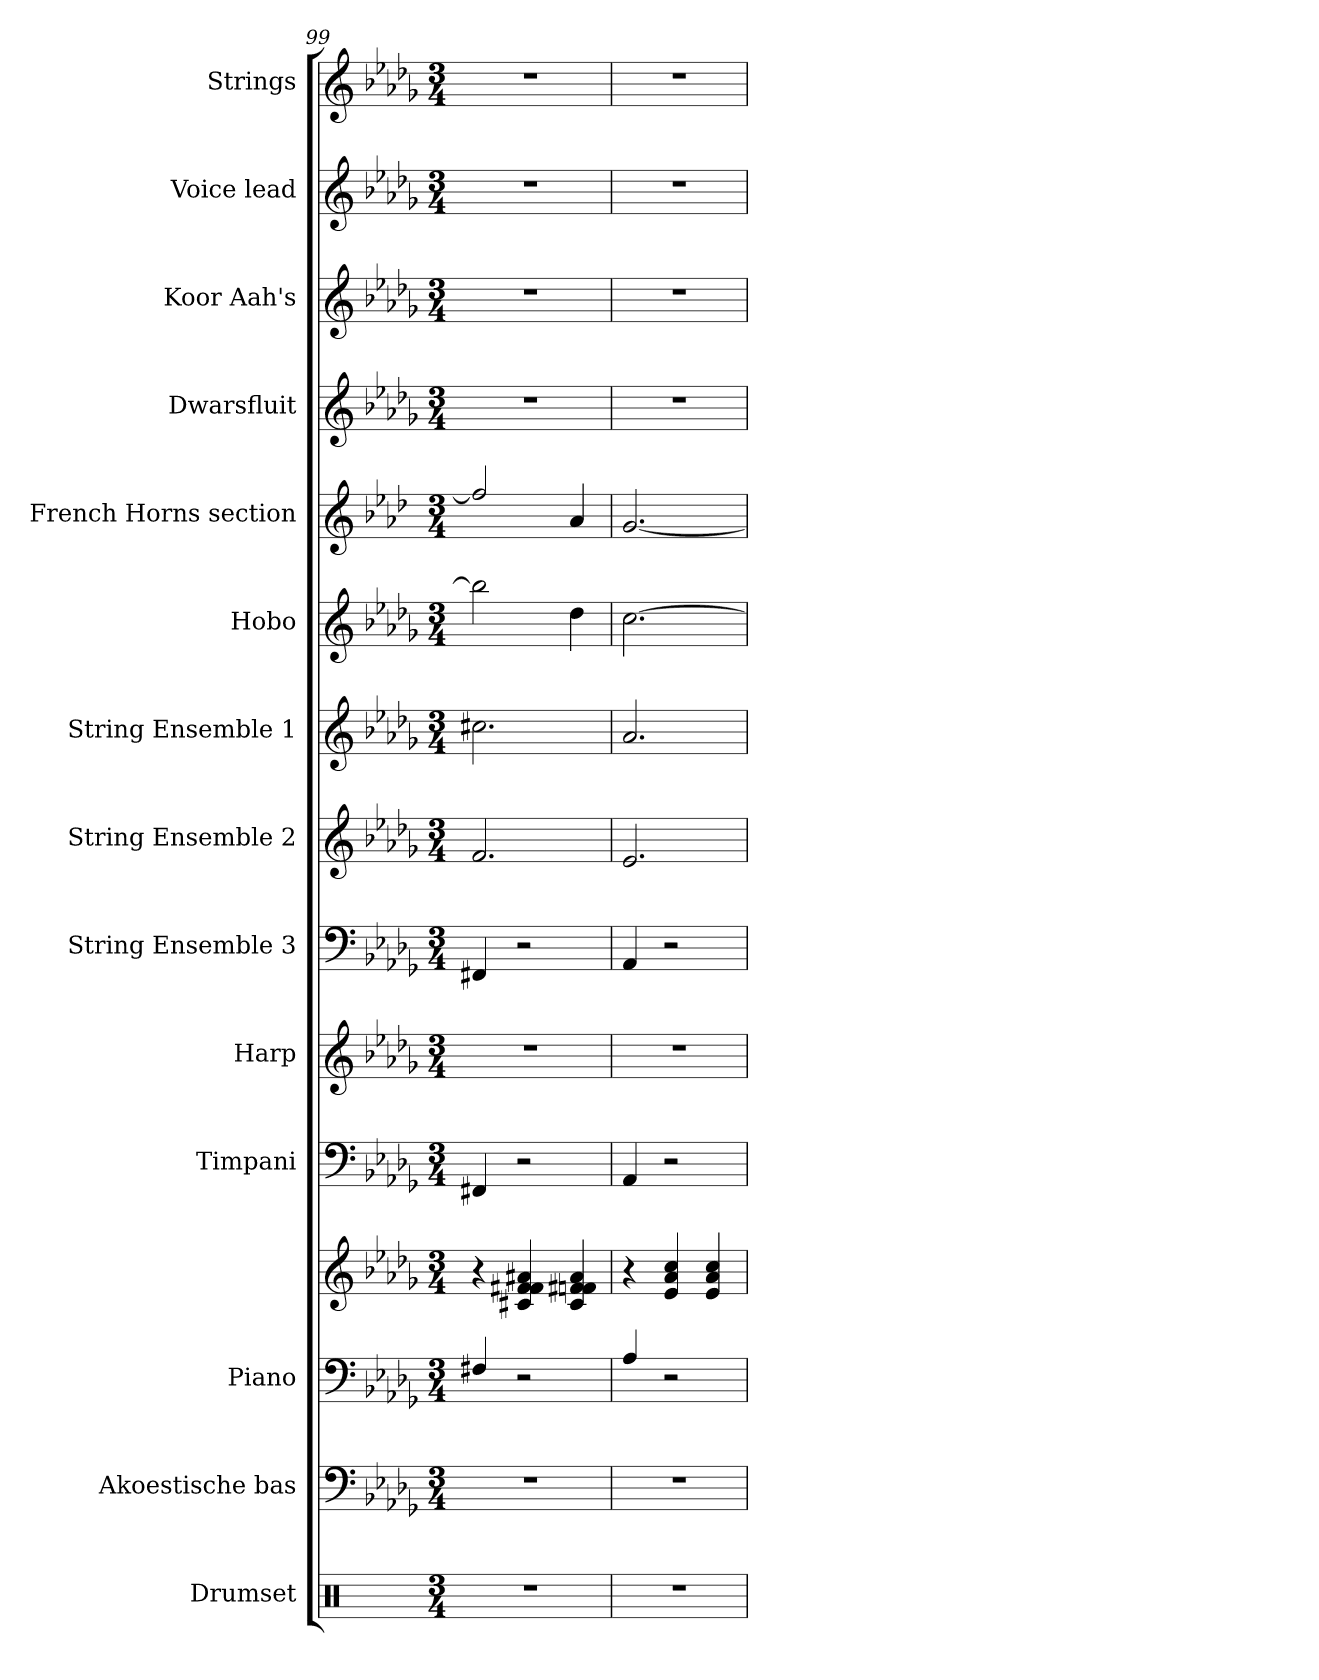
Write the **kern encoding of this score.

**kern	**kern	**kern	**kern	**kern	**kern	**kern	**kern	**kern	**kern	**kern	**kern	**kern	**kern	**kern
*part14	*part13	*part12	*part12	*part11	*part10	*part9	*part8	*part7	*part6	*part5	*part4	*part3	*part2	*part1
*staff15	*staff14	*staff13	*staff12	*staff11	*staff10	*staff9	*staff8	*staff7	*staff6	*staff5	*staff4	*staff3	*staff2	*staff1
*I"Drumset	*I"Akoestische bas	*I"Piano	*	*I"Timpani	*I"Harp	*I"String Ensemble 3	*I"String Ensemble 2	*I"String Ensemble 1	*I"Hobo	*I"French Horns section	*I"Dwarsfluit	*I"Koor Aah's	*I"Voice lead	*I"Strings
*I'D. set	*I'Bas	*I'Piano	*	*I'Timpani	*I'Harp	*I'String Ensemble 3	*I'String Ensemble 2	*I'String Ensemble 1	*I'Hobo	*I'French Horns section	*I'Dwarsfluit	*I'Koor Aah's	*I'Voice lead	*I'Strings
*clefX	*clefF4	*clefF4	*clefG2	*clefF4	*clefG2	*clefF4	*clefG2	*clefG2	*clefG2	*clefG2	*clefG2	*clefG2	*clefG2	*clefG2
*	*ITrd7c12	*	*	*	*	*	*	*	*	*ITrd4c7	*	*	*	*
*k[]	*k[b-e-a-d-g-]	*k[b-e-a-d-g-]	*k[b-e-a-d-g-]	*k[b-e-a-d-g-]	*k[b-e-a-d-g-]	*k[b-e-a-d-g-]	*k[b-e-a-d-g-]	*k[b-e-a-d-g-]	*k[b-e-a-d-g-]	*k[b-e-a-d-g-]	*k[b-e-a-d-g-]	*k[b-e-a-d-g-]	*k[b-e-a-d-g-]	*k[b-e-a-d-g-]
*M3/4	*M3/4	*M3/4	*M3/4	*M3/4	*M3/4	*M3/4	*M3/4	*M3/4	*M3/4	*M3/4	*M3/4	*M3/4	*M3/4	*M3/4
=99	=99	=99	=99	=99	=99	=99	=99	=99	=99	=99	=99	=99	=99	=99
2.r	2.r	4F#X/	4r	4FF#X/	2.r	4FF#X/	2.f/	2.cc#X\	2bb-\]	2b-/]	2.r	2.r	2.r	2.r
.	.	2r	4c#X/ 4f/ 4f#X/ 4a#X/	2r	.	2r	.	.	.	.	.	.	.	.
.	.	.	4c#/ 4fn/ 4f#X/ 4a#/	.	.	.	.	.	4dd-\	4d-/	.	.	.	.
!!LO:PB:g=z
=100	=100	=100	=100	=100	=100	=100	=100	=100	=100	=100	=100	=100	=100	=100
2.r	2.r	4A-/	4r	4AA-/	2.r	4AA-/	2.e-/	2.a-/	[2.cc\	[2.c/	2.r	2.r	2.r	2.r
.	.	2r	4e-/ 4a-/ 4cc/	2r	.	2r	.	.	.	.	.	.	.	.
.	.	.	4e-/ 4a-/ 4cc/	.	.	.	.	.	.	.	.	.	.	.
=	=	=	=	=	=	=	=	=	=	=	=	=	=	=
*-	*-	*-	*-	*-	*-	*-	*-	*-	*-	*-	*-	*-	*-	*-
